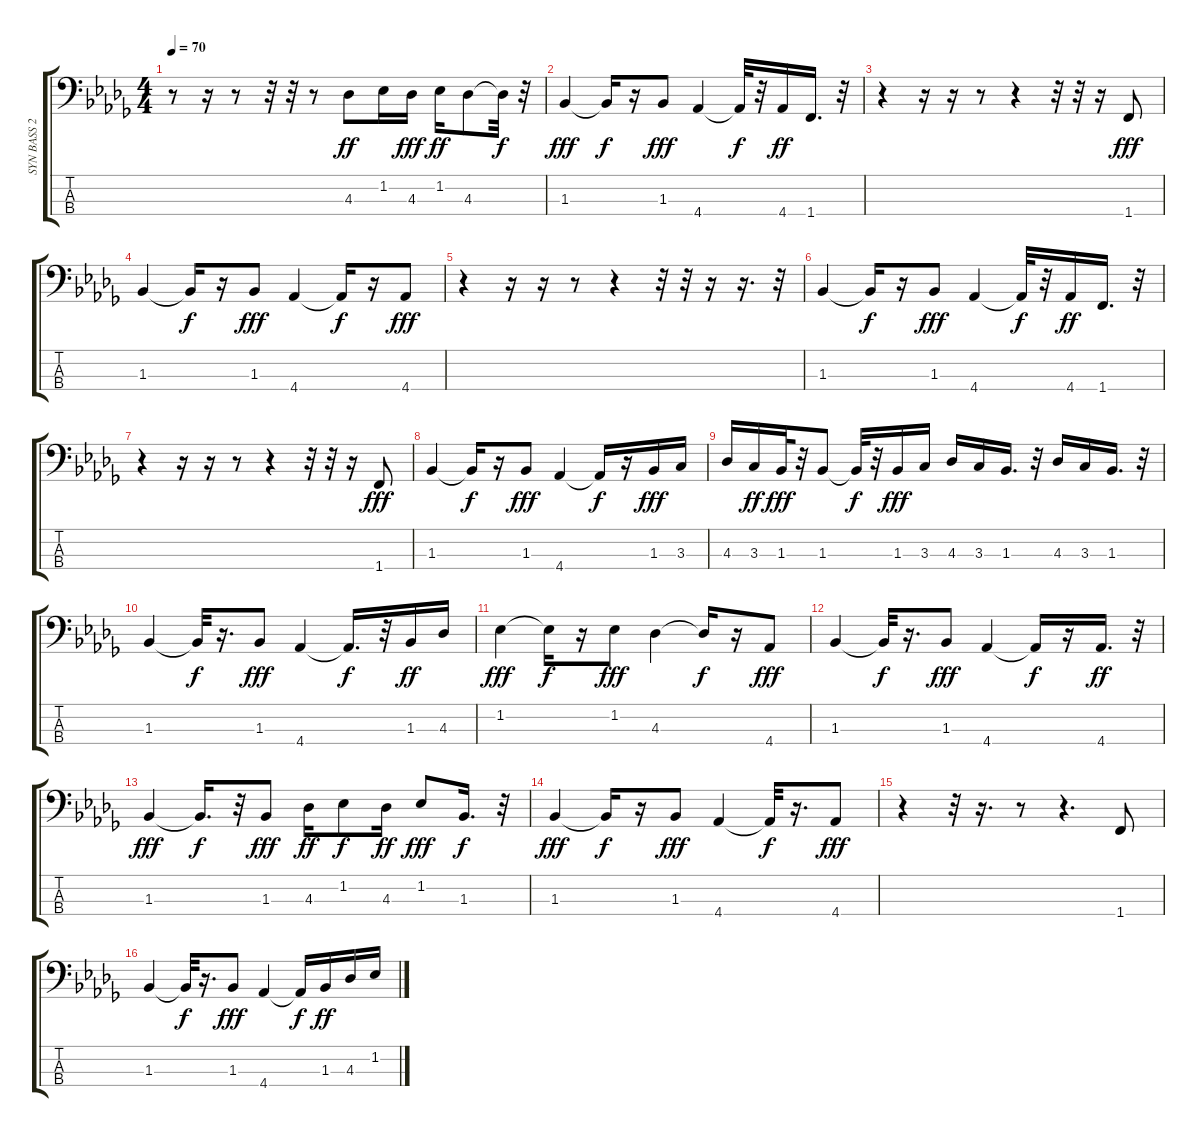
\track ("SYN BASS 2" "SYN BASS 2") {instrument synthbass2}
\staff {score tabs}
\tuning (G2 D2 A1 E1) {hide}
\ts (4 4)
\tempo 70
\clef f4
\ks bbminor
r.8{dy ff} r.16 r.8 r.32 r.32 r.8 4.3.8 1.2.16 4.3.16{dy fff} 1.2.16{dy ff} 4.3.8 4.3{t}.32{dy f} r.32 |
1.3.4{dy fff} 1.3{t}.16{dy f} r.16 1.3.8{dy fff} 4.4.4 4.4{t}.32{dy f} r.32 4.4.16{dy ff} 1.4.16{d} r.32 |
r.4 r.16 r.16 r.8 r.4 r.32 r.32 r.16 1.4.8{dy fff} |
1.3.4 1.3{t}.16{dy f} r.16 1.3.8{dy fff} 4.4.4 4.4{t}.16{dy f} r.16 4.4.8{dy fff} |
r.4 r.16 r.16 r.8 r.4 r.32 r.32 r.16 r.16{d} r.32 |
1.3.4 1.3{t}.16{dy f} r.16 1.3.8{dy fff} 4.4.4 4.4{t}.32{dy f} r.32 4.4.16{dy ff} 1.4.16{d} r.32 |
r.4 r.16 r.16 r.8 r.4 r.32 r.32 r.16 1.4.8{dy fff} |
1.3.4 1.3{t}.16{dy f} r.16 1.3.8{dy fff} 4.4.4 4.4{t}.16{dy f} r.16 1.3.16{dy fff} 3.3.16 |
4.3.16 3.3.16{dy ff} 1.3.32{dy fff} r.32 1.3.8 1.3{t}.32{dy f} r.32 1.3.16{dy fff} 3.3.16 4.3.16 3.3.16 1.3.16{d} r.32 4.3.16 3.3.16 1.3.16{d} r.32 |
1.3.4 1.3{t}.32{dy f} r.16{d} 1.3.8{dy fff} 4.4.4 4.4{t}.16{d dy f} r.32 1.3.16{dy ff} 4.3.16 |
1.2.4{dy fff} 1.2{t}.16{dy f} r.16 1.2.8{dy fff} 4.3.4 4.3{t}.16{dy f} r.16 4.4.8{dy fff} |
1.3.4 1.3{t}.32{dy f} r.16{d} 1.3.8{dy fff} 4.4.4 4.4{t}.16{dy f} r.16 4.4.16{d dy ff} r.32 |
1.3.4{dy fff} 1.3{t}.16{d dy f} r.32 1.3.8{dy fff} 4.3.16{dy ff} 1.2.8{dy f} 4.3.16{dy ff} 1.2.8{dy fff} 1.3.16{d dy f} r.32 |
1.3.4{dy fff} 1.3{t}.16{dy f} r.16 1.3.8{dy fff} 4.4.4 4.4{t}.32{dy f} r.16{d} 4.4.8{dy fff} |
r.4 r.32 r.16{d} r.8 r.4{d} 1.4.8 |
1.3.4 1.3{t}.32{dy f} r.16{d} 1.3.8{dy fff} 4.4.4 4.4{t}.16{dy f} 1.3.16{dy ff} 4.3.16 1.2.16
